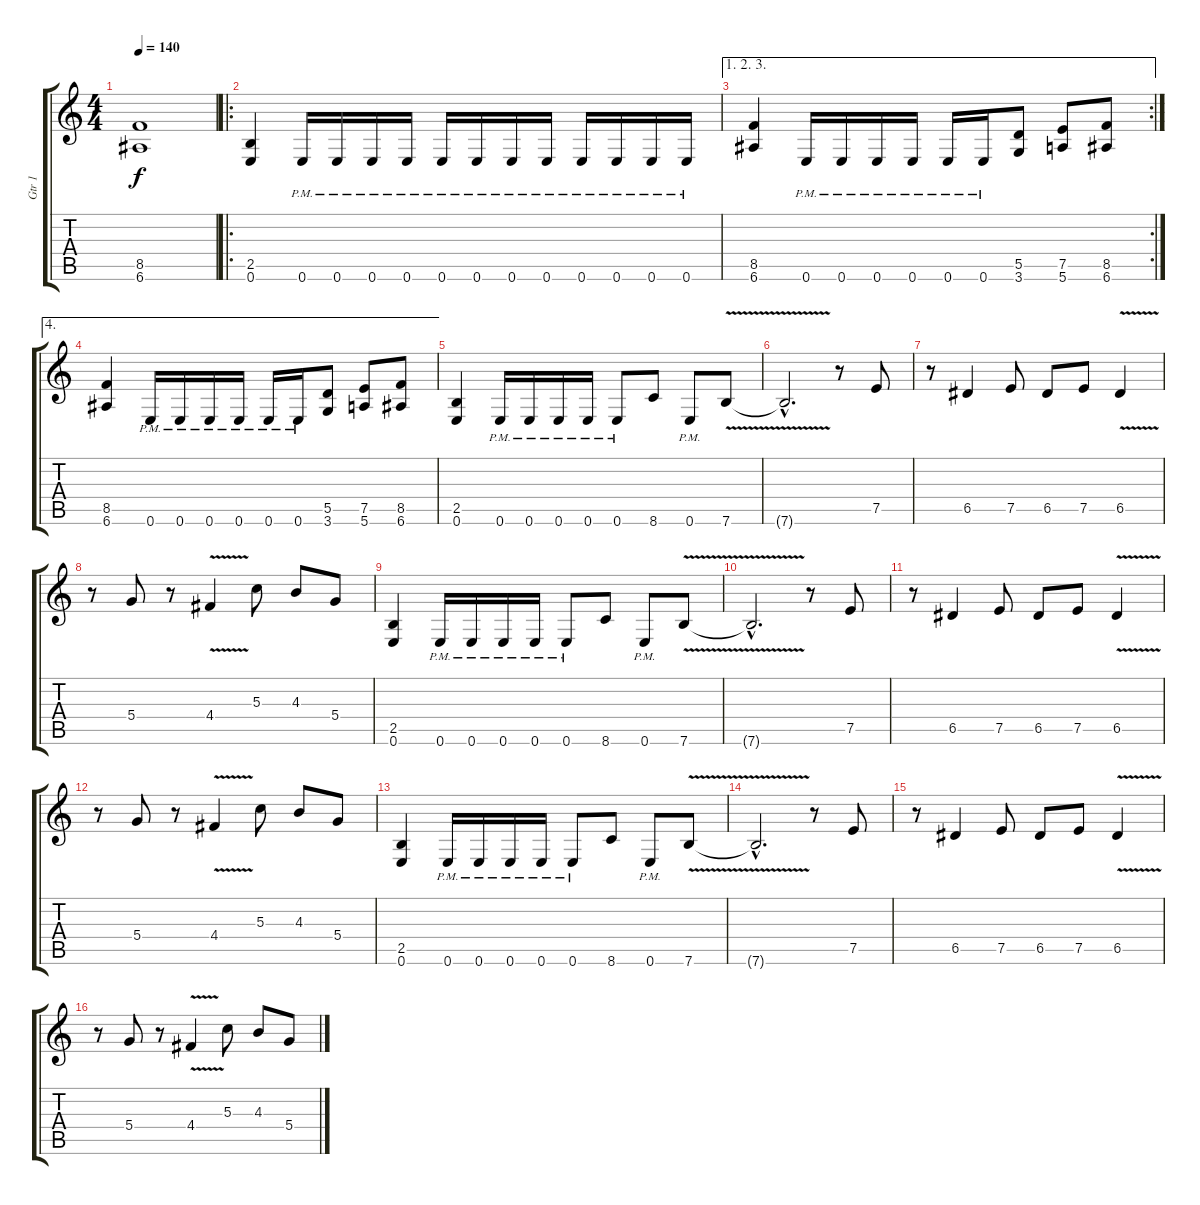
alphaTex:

\track ("Gtr 1" "Gtr 1") {instrument distortionguitar}
\staff {score tabs}
\tuning (E4 B3 G3 D3 A2 E2) {hide}
\ts (4 4)
\tempo 140
\clef g2
\ks c
(8.5{t} 6.6{t}).1{dy f} |
\ro
(2.5 0.6).4 0.6{pm}.16 0.6{pm}.16 0.6{pm}.16 0.6{pm}.16 0.6{pm}.16 0.6{pm}.16 0.6{pm}.16 0.6{pm}.16 0.6{pm}.16 0.6{pm}.16 0.6{pm}.16 0.6{pm}.16 |
\ae (1 2 3)
\rc 2
(8.5 6.6).4 0.6{pm}.16 0.6{pm}.16 0.6{pm}.16 0.6{pm}.16 0.6{pm}.16 0.6{pm}.16 (5.5 3.6).8 (7.5 5.6).8 (8.5 6.6).8 |
\ae 4
(8.5 6.6).4 0.6{pm}.16 0.6{pm}.16 0.6{pm}.16 0.6{pm}.16 0.6{pm}.16 0.6{pm}.16 (5.5 3.6).8 (7.5 5.6).8 (8.5 6.6).8 |
(2.5 0.6).4 0.6{pm}.16 0.6{pm}.16 0.6{pm}.16 0.6{pm}.16 0.6{pm}.8 8.6.8 0.6{pm}.8 7.6{v}.8 |
7.6{hac t}.2{d} r.8 7.5.8 |
r.8 6.5.4 7.5.8 6.5.8 7.5.8 6.5{v}.4 |
r.8 5.4.8 r.8 4.4{v}.4 5.3.8 4.3.8 5.4.8 |
(2.5 0.6).4 0.6{pm}.16 0.6{pm}.16 0.6{pm}.16 0.6{pm}.16 0.6{pm}.8 8.6.8 0.6{pm}.8 7.6{v}.8 |
7.6{hac t}.2{d} r.8 7.5.8 |
r.8 6.5.4 7.5.8 6.5.8 7.5.8 6.5{v}.4 |
r.8 5.4.8 r.8 4.4{v}.4 5.3.8 4.3.8 5.4.8 |
(2.5 0.6).4 0.6{pm}.16 0.6{pm}.16 0.6{pm}.16 0.6{pm}.16 0.6{pm}.8 8.6.8 0.6{pm}.8 7.6{v}.8 |
7.6{hac t}.2{d} r.8 7.5.8 |
r.8 6.5.4 7.5.8 6.5.8 7.5.8 6.5{v}.4 |
r.8 5.4.8 r.8 4.4{v}.4 5.3.8 4.3.8 5.4.8
